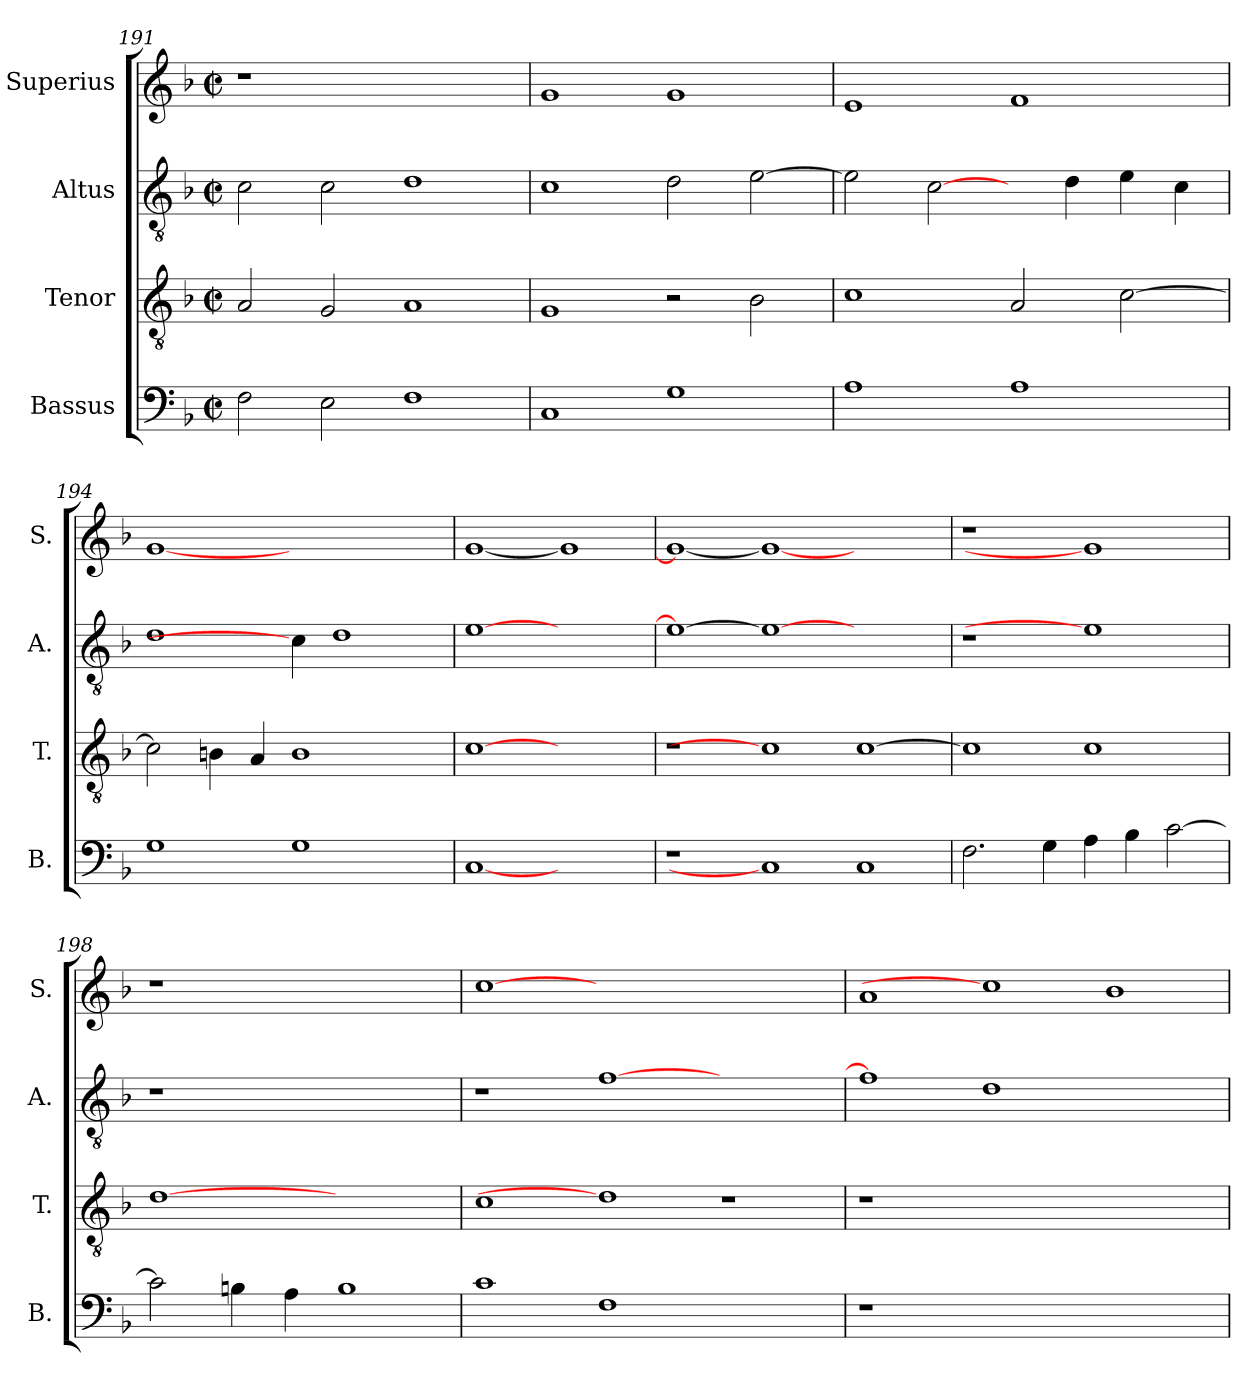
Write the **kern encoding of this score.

**kern	**kern	**kern	**kern
*part4	*part3	*part2	*part1
*staff4	*staff3	*staff2	*staff1
*I"Bassus	*I"Tenor	*I"Altus	*I"Superius
*I'B.	*I'T.	*I'A.	*I'S.
*clefF4	*clefGv2	*clefGv2	*clefG2
*	*ITrd7c12	*ITrd7c12	*
*k[b-]	*k[b-]	*k[b-]	*k[b-]
*F:	*F:	*F:	*F:
*M2/2	*M2/2	*M2/2	*M2/2
*met(c|)	*met(c|)	*met(c|)	*met(c|)
=191	=191	=191	=191
!	!	!	!LO:N:vis=1
2Fi\	2AAi/	2Ci\	1r
2Ei\	2GGi/	2Ci\	.
1Fi	1AAi	1Di	1ryy
!!LO:PB:g=z
=192	=192	=192	=192
1Ci	1GGi	1Ci	1gi
1Gi	2r	2Di\	1gi
.	2BB-i\	[>2Ei\	.
=193	=193	=193	=193
1Ai	1Ci	2Ei\]	1ei
.	.	[2Ci\	.
1Ai	2AAi/	4ryy	1fi
.	.	4Di\	.
.	[>2Ci\	4Ei\	.
.	.	4Ci\	.
=194	=194	=194	=194
1Gi	2Ci\]	1Di	[1gi
.	4BBni\	.	.
.	4AAi/	.	.
1Gi	1BBi	4Ci\]	1ryy
.	.	1Di	.
4ryy	4ryy	.	4ryy
=195	=195	=195	=195
[1Ci	[1Ci	[>1Ei	[<1gi
1ryy	1ryy	1ryy	1gi]
=196	=196	=196	=196
1r	1r	1Ei_>	1gi_<
1Ci]	1Ci]	1Ei_	1gi_
1Ci	[>1Ci	1ryy	1ryy
=197	=197	=197	=197
!	!	!LO:N:vis=1	!LO:N:vis=1
2.Fi\	1Ci]	1r	1r
4Gi\	.	.	.
4Ai\	1Ci	1Ei]	1gi]
4B-i\	.	.	.
[>2ci\	.	.	.
!!LO:LB:g=z
=198	=198	=198	=198
!	!	!LO:N:vis=1	!LO:N:vis=1
2ci\]	[1Di	1r	1r
4Bni\	.	.	.
4Ai\	.	.	.
1Bi	1ryy	1ryy	1ryy
=199	=199	=199	=199
1ci	1Ci	1r	[1cci
1Fi	1Di]	[>1Fi	0ryy
1ryy	1r	1ryy	.
=200	=200	=200	=200
!LO:N:vis=1	!LO:N:vis=1	!	!
1r	1r	1Fi]	1ai
0ryy	0ryy	1Di	1cci]
.	.	1ryy	1b-i
=	=	=	=
*-	*-	*-	*-
